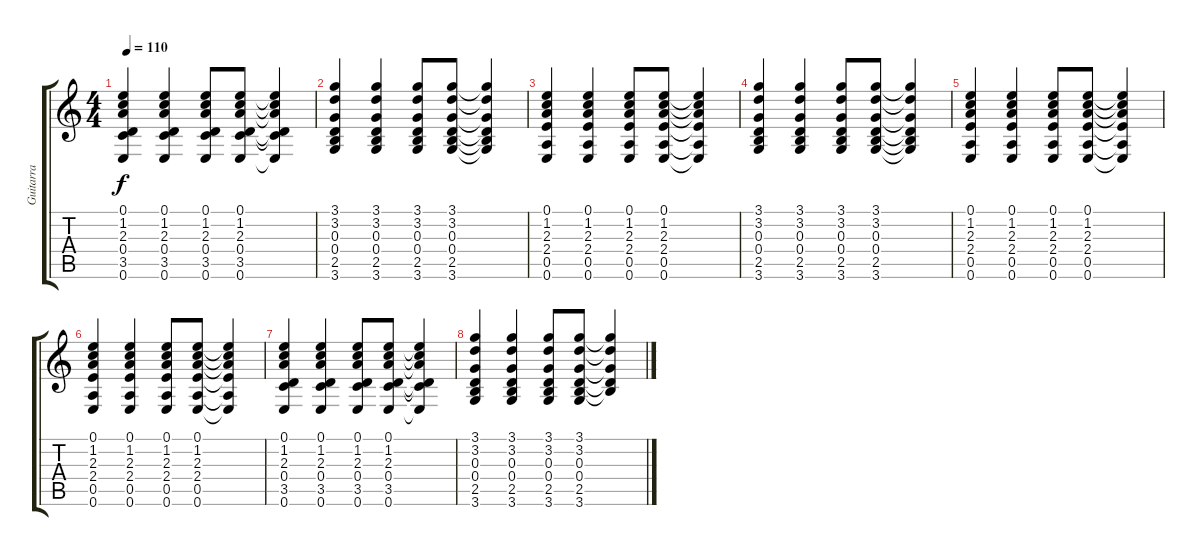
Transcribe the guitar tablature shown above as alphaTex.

\track ("Guitarra" "Guitarra") {instrument acousticguitarnylon}
\staff {score tabs}
\tuning (E4 B3 G3 D3 A2 E2) {hide}
\ts (4 4)
\tempo 110
\clef g2
\ks c
(0.1 1.2 2.3 0.4 3.5 0.6).4{dy f} (0.1 1.2 2.3 0.4 3.5 0.6).4 (0.1 1.2 2.3 0.4 3.5 0.6).8 (0.1 1.2 2.3 0.4 3.5 0.6).8 (0.1{t} 1.2{t} 2.3{t} 0.4{t} 3.5{t} 0.6{t}).4 |
(3.1 3.2 0.3 0.4 2.5 3.6).4 (3.1 3.2 0.3 0.4 2.5 3.6).4 (3.1 3.2 0.3 0.4 2.5 3.6).8 (3.1 3.2 0.3 0.4 2.5 3.6).8 (3.1{t} 3.2{t} 0.3{t} 0.4{t} 2.5{t} 3.6{t}).4 |
(0.1 1.2 2.3 2.4 0.5 0.6).4 (0.1 1.2 2.3 2.4 0.5 0.6).4 (0.1 1.2 2.3 2.4 0.5 0.6).8 (0.1 1.2 2.3 2.4 0.5 0.6).8 (0.1{t} 1.2{t} 2.3{t} 2.4{t} 0.5{t} 0.6{t}).4 |
(3.1 3.2 0.3 0.4 2.5 3.6).4 (3.1 3.2 0.3 0.4 2.5 3.6).4 (3.1 3.2 0.3 0.4 2.5 3.6).8 (3.1 3.2 0.3 0.4 2.5 3.6).8 (3.1{t} 3.2{t} 0.3{t} 0.4{t} 2.5{t} 3.6{t}).4 |
(0.1 1.2 2.3 2.4 0.5 0.6).4 (0.1 1.2 2.3 2.4 0.5 0.6).4 (0.1 1.2 2.3 2.4 0.5 0.6).8 (0.1 1.2 2.3 2.4 0.5 0.6).8 (0.1{t} 1.2{t} 2.3{t} 2.4{t} 0.5{t} 0.6{t}).4 |
(0.1 1.2 2.3 2.4 0.5 0.6).4 (0.1 1.2 2.3 2.4 0.5 0.6).4 (0.1 1.2 2.3 2.4 0.5 0.6).8 (0.1 1.2 2.3 2.4 0.5 0.6).8 (0.1{t} 1.2{t} 2.3{t} 2.4{t} 0.5{t} 0.6{t}).4 |
(0.1 1.2 2.3 0.4 3.5 0.6).4 (0.1 1.2 2.3 0.4 3.5 0.6).4 (0.1 1.2 2.3 0.4 3.5 0.6).8 (0.1 1.2 2.3 0.4 3.5 0.6).8 (0.1{t} 1.2{t} 2.3{t} 0.4{t} 3.5{t} 0.6{t}).4 |
(3.1 3.2 0.3 0.4 2.5 3.6).4 (3.1 3.2 0.3 0.4 2.5 3.6).4 (3.1 3.2 0.3 0.4 2.5 3.6).8 (3.1 3.2 0.3 0.4 2.5 3.6).8 (3.1{t} 3.2{t} 0.3{t} 0.4{t} 2.5{t}).4
